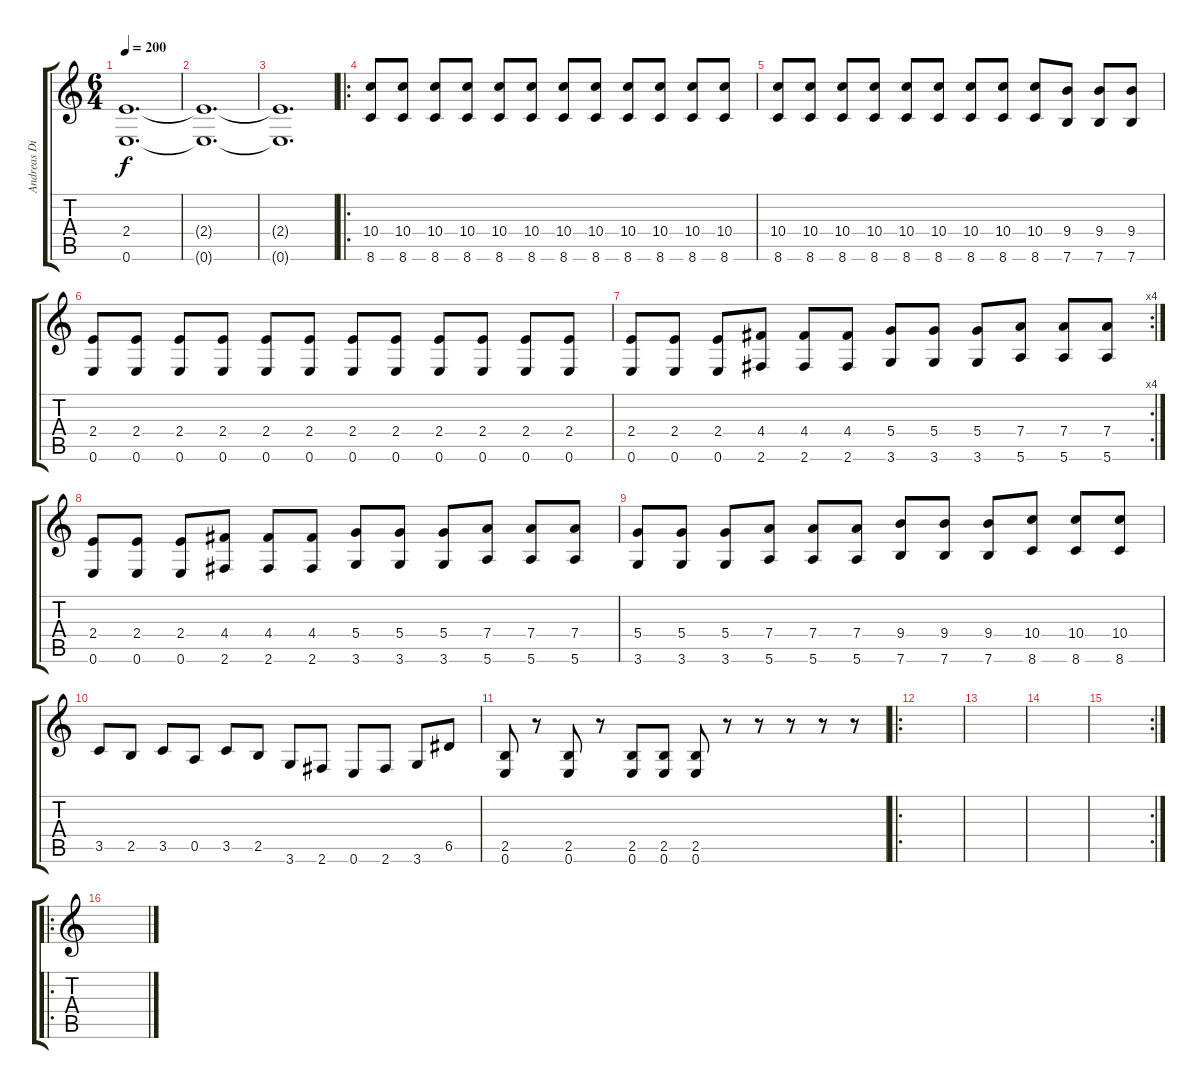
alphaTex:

\track ("Andreas Dist" "Andreas Di") {instrument distortionguitar}
\staff {score tabs}
\tuning (E4 B3 G3 D3 A2 E2) {hide}
\ts (6 4)
\tempo 200
\clef g2
\ks c
(2.4{t} 0.6{t}).1{d dy f} |
(2.4{t} 0.6{t}).1{d} |
(2.4{t} 0.6{t}).1{d} |
\ro
(10.4 8.6).8 (10.4 8.6).8 (10.4 8.6).8 (10.4 8.6).8 (10.4 8.6).8 (10.4 8.6).8 (10.4 8.6).8 (10.4 8.6).8 (10.4 8.6).8 (10.4 8.6).8 (10.4 8.6).8 (10.4 8.6).8 |
(10.4 8.6).8 (10.4 8.6).8 (10.4 8.6).8 (10.4 8.6).8 (10.4 8.6).8 (10.4 8.6).8 (10.4 8.6).8 (10.4 8.6).8 (10.4 8.6).8 (9.4 7.6).8 (9.4 7.6).8 (9.4 7.6).8 |
(2.4 0.6).8 (2.4 0.6).8 (2.4 0.6).8 (2.4 0.6).8 (2.4 0.6).8 (2.4 0.6).8 (2.4 0.6).8 (2.4 0.6).8 (2.4 0.6).8 (2.4 0.6).8 (2.4 0.6).8 (2.4 0.6).8 |
\rc 4
(2.4 0.6).8 (2.4 0.6).8 (2.4 0.6).8 (4.4 2.6).8 (4.4 2.6).8 (4.4 2.6).8 (5.4 3.6).8 (5.4 3.6).8 (5.4 3.6).8 (7.4 5.6).8 (7.4 5.6).8 (7.4 5.6).8 |
(2.4 0.6).8 (2.4 0.6).8 (2.4 0.6).8 (4.4 2.6).8 (4.4 2.6).8 (4.4 2.6).8 (5.4 3.6).8 (5.4 3.6).8 (5.4 3.6).8 (7.4 5.6).8 (7.4 5.6).8 (7.4 5.6).8 |
(5.4 3.6).8 (5.4 3.6).8 (5.4 3.6).8 (7.4 5.6).8 (7.4 5.6).8 (7.4 5.6).8 (9.4 7.6).8 (9.4 7.6).8 (9.4 7.6).8 (10.4 8.6).8 (10.4 8.6).8 (10.4 8.6).8 |
3.5.8 2.5.8 3.5.8 0.5.8 3.5.8 2.5.8 3.6.8 2.6.8 0.6.8 2.6.8 3.6.8 6.5.8 |
(2.5 0.6).8 r.8 (2.5 0.6).8 r.8 (2.5 0.6).8 (2.5 0.6).8 (2.5 0.6).8 r.8 r.8 r.8 r.8 r.8 |
\ro
|
|
|
\rc 2
|
\ro
